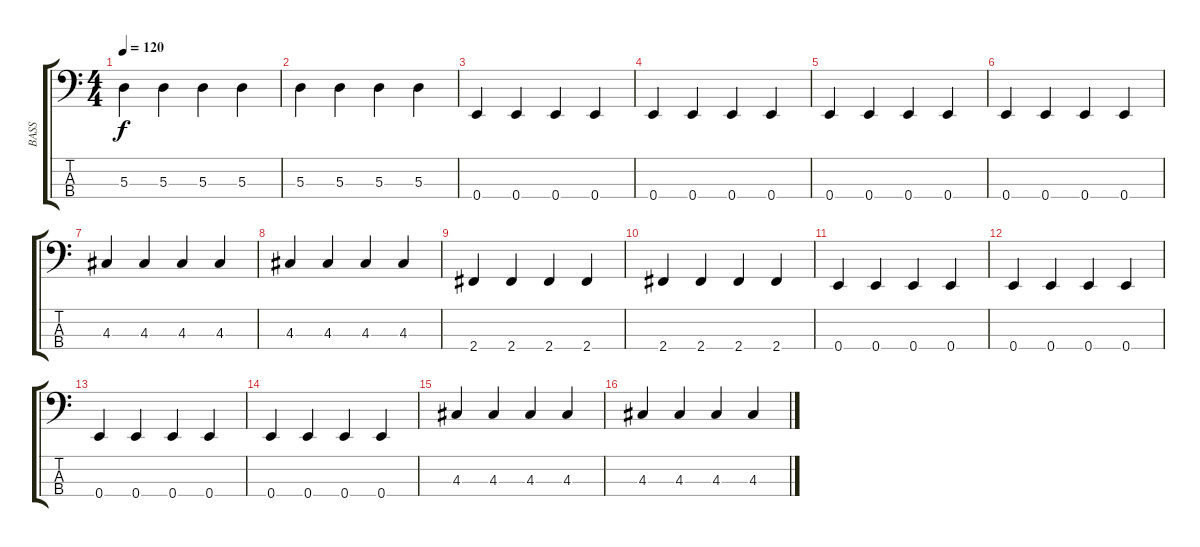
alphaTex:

\track ("BASS" "BASS") {instrument electricbassfinger}
\staff {score tabs}
\tuning (G2 D2 A1 E1) {hide}
\ts (4 4)
\tempo 120
\clef f4
\ks c
5.3.4{dy f} 5.3.4 5.3.4 5.3.4 |
5.3.4 5.3.4 5.3.4 5.3.4 |
0.4.4 0.4.4 0.4.4 0.4.4 |
0.4.4 0.4.4 0.4.4 0.4.4 |
0.4.4 0.4.4 0.4.4 0.4.4 |
0.4.4 0.4.4 0.4.4 0.4.4 |
4.3.4 4.3.4 4.3.4 4.3.4 |
4.3.4 4.3.4 4.3.4 4.3.4 |
2.4.4 2.4.4 2.4.4 2.4.4 |
2.4.4 2.4.4 2.4.4 2.4.4 |
0.4.4 0.4.4 0.4.4 0.4.4 |
0.4.4 0.4.4 0.4.4 0.4.4 |
0.4.4 0.4.4 0.4.4 0.4.4 |
0.4.4 0.4.4 0.4.4 0.4.4 |
4.3.4 4.3.4 4.3.4 4.3.4 |
4.3.4 4.3.4 4.3.4 4.3.4
